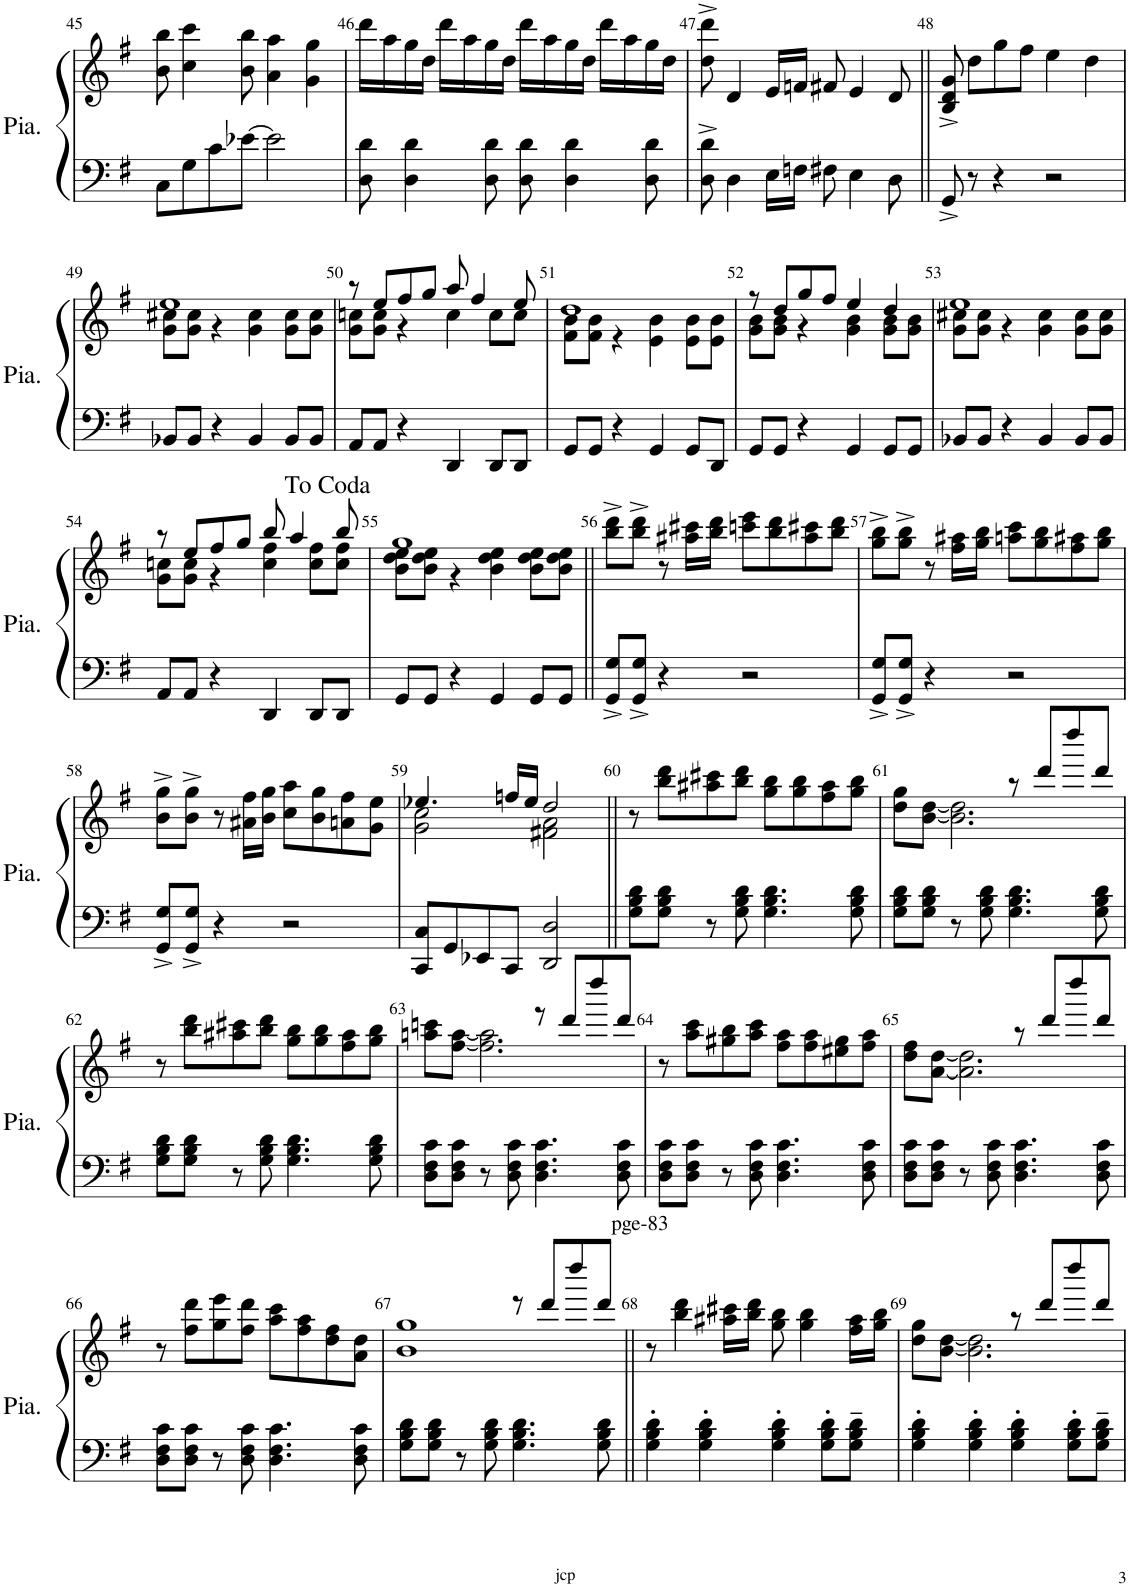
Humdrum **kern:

**kern	**kern
*part1	*part1
*staff2	*staff1
*I"Piano	*
*I'Pia.	*
!!LO:PB:g=z
*clefF4	*clefG2
*k[f#]	*k[f#]
*M4/4	*M4/4
*met(c)	*met(c)
=45	=45
8C\L	8b\ 8bb\
8G\	4cc\ 4ccc\
8c\	.
[8e-X\J	8b\ 8bb\
2e-\]	4a\ 4aa\
.	4g\ 4gg\
=46	=46
8D\ 8d\	16ddd\LL
.	16aa\
4D\ 4d\	16gg\
.	16dd\JJ
.	16ddd\LL
.	16aa\
8D\ 8d\	16gg\
.	16dd\JJ
8D\ 8d\	16ddd\LL
.	16aa\
4D\ 4d\	16gg\
.	16dd\JJ
.	16ddd\LL
.	16aa\
8D\ 8d\	16gg\
.	16dd\JJ
=47	=47
8D\^ 8d\^	8dd\^ 8ddd\^
4D\	4d/
16E\LL	16e/LL
16Fn\JJ	16fn/JJ
8F#X\	8f#X/
4E\	4e/
8D\	8d/
=48||	=48||
8GG^/	8B/^ 8d/^ 8g/^
8r	8dd\L
4r	8gg\
.	8ff#\J
2r	4ee\
.	4dd\
!!LO:LB:g=z
=49	=49
*	*^
8BB-X/L	1ee	8g\ 8cc#X\L
8BB-/J	.	8g\ 8cc#\J
4r	.	4r
4BB-/	.	4g\ 4cc#\
8BB-/L	.	8g\ 8cc#\L
8BB-/J	.	8g\ 8cc#\J
=50	=50	=50
8AA/L	8r	8g\ 8ccn\L
8AA/J	8ee/L	8g\ 8cc\J
4r	8ff#/	4r
.	8gg/J	.
4DD/	8aa/	4cc\
.	4ff#/	.
8DD/L	.	8cc\L
8DD/J	8ee/	8cc\J
=51	=51	=51
8GG/L	1dd	8f#\ 8b\L
8GG/J	.	8f#\ 8b\J
4r	.	4r
4GG/	.	4e\ 4b\
8GG/L	.	8e\ 8b\L
8DD/J	.	8e\ 8b\J
=52	=52	=52
8GG/L	8r	8g\ 8b\L
8GG/J	8dd/L	8g\ 8b\J
4r	8gg/	4r
.	8ff#/J	.
4GG/	4ee/	4g\ 4b\
8GG/L	4dd/	8g\ 8b\L
8GG/J	.	8g\ 8b\J
=53	=53	=53
8BB-X/L	1ee	8g\ 8cc#X\L
8BB-/J	.	8g\ 8cc#\J
4r	.	4r
4BB-/	.	4g\ 4cc#\
8BB-/L	.	8g\ 8cc#\L
8BB-/J	.	8g\ 8cc#\J
!!LO:LB:g=z	!!
=54	=54	=54
8AA/L	8r	8g\ 8ccn\L
8AA/J	8ee/L	8g\ 8cc\J
4r	8ff#/	4r
.	8gg/J	.
4DD/	8bb/	4cc\ 4ff#\
.	4aa/	.
8DD/L	.	8cc\ 8ff#\L
8DD/J	8bb/	8cc\ 8ff#\J
=55	=55	=55
8GG/L	1gg	8b\ 8dd\ 8ee\L
8GG/J	.	8b\ 8dd\ 8ee\J
4r	.	4r
4GG/	.	4b\ 4dd\ 4ee\
8GG/L	.	8b\ 8dd\ 8ee\L
8GG/J	.	8b\ 8dd\ 8ee\J
*	*v	*v
=56||	=56||
8GG/^ 8G/^L	8bb\^ 8ddd\^L
8GG/^ 8G/^J	8bb\^ 8ddd\^J
4r	8r
.	16aa#X\ 16ccc#X\LL
.	16bb\ 16ddd\JJ
2r	8cccn\ 8eee\L
.	8bb\ 8ddd\
.	8aa#\ 8ccc#X\
.	8bb\ 8ddd\J
=57	=57
8GG/^ 8G/^L	8gg\^ 8bb\^L
8GG/^ 8G/^J	8gg\^ 8bb\^J
4r	8r
.	16ff#\ 16aa#X\LL
.	16gg\ 16bb\JJ
2r	8aan\ 8ccc\L
.	8gg\ 8bb\
.	8ff#\ 8aa#X\
.	8gg\ 8bb\J
!!LO:LB:g=z
=58	=58
8GG/^ 8G/^L	8b\^ 8gg\^L
8GG/^ 8G/^J	8b\^ 8gg\^J
4r	8r
.	16a#X\ 16ff#\LL
.	16b\ 16gg\JJ
2r	8cc\ 8aa\L
.	8b\ 8gg\
.	8an\ 8ff#\
.	8g\ 8ee\J
=59	=59
*	*^
8CC/ 8C/L	4.ee-X/	2g\ 2cc\
8GG/	.	.
8EE-X/	.	.
8CC/J	16ffn/LL	.
.	16ee-/JJ	.
2DD/ 2D/	2dd/	2f#X\ 2a\
*	*v	*v
=60||	=60||
8G\ 8B\ 8d\L	8r
8G\ 8B\ 8d\J	8bb\ 8ddd\L
8r	8aa#X\ 8ccc#X\
8G\ 8B\ 8d\	8bb\ 8ddd\J
4.G\ 4.B\ 4.d\	8gg\ 8bb\L
.	8gg\ 8bb\
.	8ff#\ 8aa#\
8G\ 8B\ 8d\	8gg\ 8bb\J
=61	=61
*	*^
8G\ 8B\ 8d\L	2ryy	8dd\ 8gg\L
8G\ 8B\ 8d\J	.	[8b\ [8dd\J
8r	.	2.b\] 2.dd\]
8G\ 8B\ 8d\	.	.
4.G\ 4.B\ 4.d\	8r	.
.	8ddd/L	.
.	8dddd/	.
8G\ 8B\ 8d\	8ddd/J	.
*	*v	*v
!!LO:LB:g=z
=62	=62
8G\ 8B\ 8d\L	8r
8G\ 8B\ 8d\J	8bb\ 8ddd\L
8r	8aa#X\ 8ccc#X\
8G\ 8B\ 8d\	8bb\ 8ddd\J
4.G\ 4.B\ 4.d\	8gg\ 8bb\L
.	8gg\ 8bb\
.	8ff#\ 8aa#\
8G\ 8B\ 8d\	8gg\ 8bb\J
=63	=63
*	*^
8D\ 8F#\ 8c\L	2ryy	8aan\ 8cccn\L
8D\ 8F#\ 8c\J	.	[8ff#\ [8aa\J
8r	.	2.ff#\] 2.aa\]
8D\ 8F#\ 8c\	.	.
4.D\ 4.F#\ 4.c\	8r	.
.	8ddd/L	.
.	8dddd/	.
8D\ 8F#\ 8c\	8ddd/J	.
*	*v	*v
=64	=64
8D\ 8F#\ 8c\L	8r
8D\ 8F#\ 8c\J	8aa\ 8ccc\L
8r	8gg#X\ 8bb\
8D\ 8F#\ 8c\	8aa\ 8ccc\J
4.D\ 4.F#\ 4.c\	8ff#\ 8aa\L
.	8ff#\ 8aa\
.	8ee#X\ 8gg#\
8D\ 8F#\ 8c\	8ff#\ 8aa\J
=65	=65
*	*^
8D\ 8F#\ 8c\L	2ryy	8dd\ 8ff#\L
8D\ 8F#\ 8c\J	.	[8a\ [8dd\J
8r	.	2.a\] 2.dd\]
8D\ 8F#\ 8c\	.	.
4.D\ 4.F#\ 4.c\	8r	.
.	8ddd/L	.
.	8dddd/	.
8D\ 8F#\ 8c\	8ddd/J	.
*	*v	*v
!!LO:LB:g=z
=66	=66
8D\ 8F#\ 8c\L	8r
8D\ 8F#\ 8c\J	8ff#\ 8ddd\L
8r	8gg\ 8eee\
8D\ 8F#\ 8c\	8ff#\ 8ddd\J
4.D\ 4.F#\ 4.c\	8aa\ 8ccc\L
.	8ff#\ 8aa\
.	8dd\ 8ff#\
8D\ 8F#\ 8c\	8a\ 8dd\J
=67	=67
*	*^
8G\ 8B\ 8d\L	2ryy	1b 1gg
8G\ 8B\ 8d\J	.	.
8r	.	.
8G\ 8B\ 8d\	.	.
4.G\ 4.B\ 4.d\	8r	.
.	8ddd/L	.
.	8dddd/	.
8G\ 8B\ 8d\	8ddd/J	.
*	*v	*v
=68||	=68||
!	!LO:TX:a:t=pge-83
4G\' 4B\' 4d\'	8r
.	4bb\ 4ddd\
4G\' 4B\' 4d\'	.
.	16aa#X\ 16ccc#X\LL
.	16bb\ 16ddd\JJ
4G\' 4B\' 4d\'	8gg\ 8bb\
.	4gg\ 4bb\
8G\' 8B\' 8d\'L	.
8G\~ 8B\~ 8d\~J	16ff#\ 16aa#\LL
.	16gg\ 16bb\JJ
=69	=69
*	*^
4G\' 4B\' 4d\'	2ryy	8dd\ 8gg\L
.	.	[8b\ [8dd\J
4G\' 4B\' 4d\'	.	2.b\] 2.dd\]
4G\' 4B\' 4d\'	8r	.
.	8ddd/L	.
8G\' 8B\' 8d\'L	8dddd/	.
8G\~ 8B\~ 8d\~J	8ddd/J	.
*	*v	*v
=	=
*-	*-
